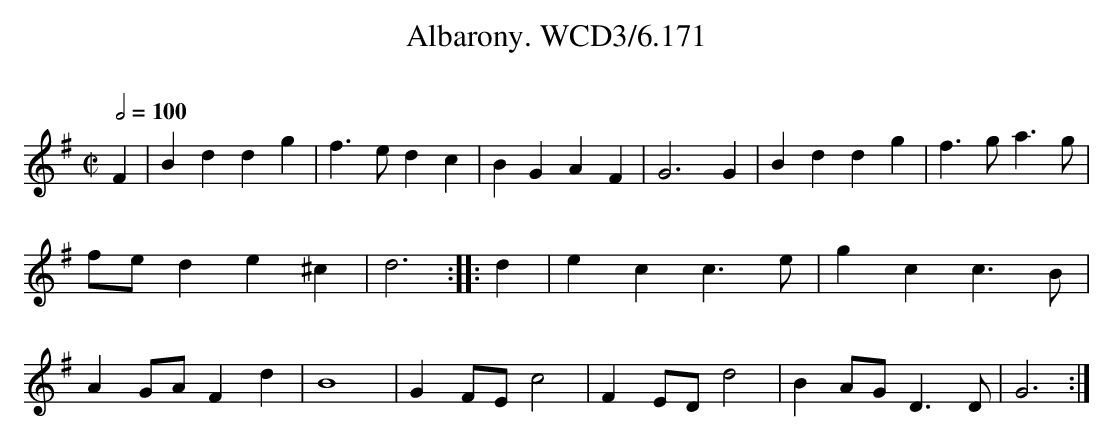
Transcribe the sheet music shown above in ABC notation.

X:1
T:Albarony. WCD3/6.171
O:
M:C|
L:1/4
Q:1/2=100
K:G
F|Bddg|f3/ e/ dc|BGAF|G3 G|Bddg|f3/ g/ a3/ g/|
f/e/ d e ^c|d3::d|ec c3/ e/|gc c3/ B/|
A G/A/ Fd|B4|G F/E/ c2|F E/D/ d2|B A/G/ D3/ D/|G3:|
